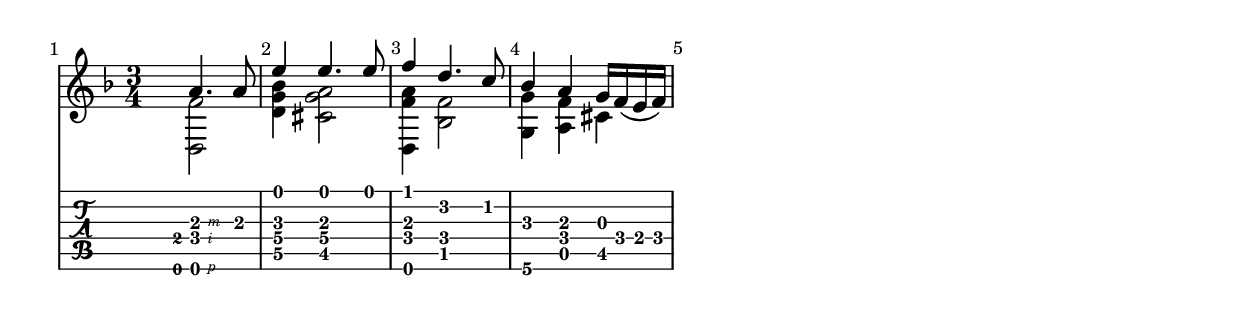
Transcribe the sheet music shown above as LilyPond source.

custom-tuning = \stringTuning <d a d' g' b' e''>

\layout {
  indent = 0.0
  \context {
    \Score
    \override BarNumber.break-visibility = #'#(#t #t #t)
    barNumberVisibility = #all-bar-numbers-visible
  }
  \context {
    \TabStaff
    % \consists "Fingering_engraver"
    \consists "New_fingering_engraver"
    fingeringOrientations = #'(left left left)
  }
  \context {
    \Voice
    % took me forever to track this down
    \remove "Fingering_engraver"
    \remove "New_fingering_engraver"
  }
}

mynotes = {
  \fixed c' {
    \key d \minor
    \time 3/4
    \bar ""
    s4
    <<
      { a4.-1\rightHandFinger #3 a8 }
      \\
      { < f-2\rightHandFinger #2 d,-0\rightHandFinger #1 >2 }
    >>
    |
    % 2
    <<
      { e'4 e'4. e'8 }
      \\
      { < bes g d >4 < a g cis >2 }
    >>
    |
    % 3
    <<
      { f'4 d'4. c'8 }
      \\
      { < a f d, >4 < f bes, >2 }
    >>
    |
    % 4
    <<
      { bes4 a g16 f _\( e f\) }
      \\
      { < g, g >4 < f a, > cis }
    >>
  }
}

<<
  \new Staff {
    \clef treble
    \mynotes
  }
  \new TabStaff {
    \set TabStaff.stringTunings = #custom-tuning
    \mynotes
  }
>>
